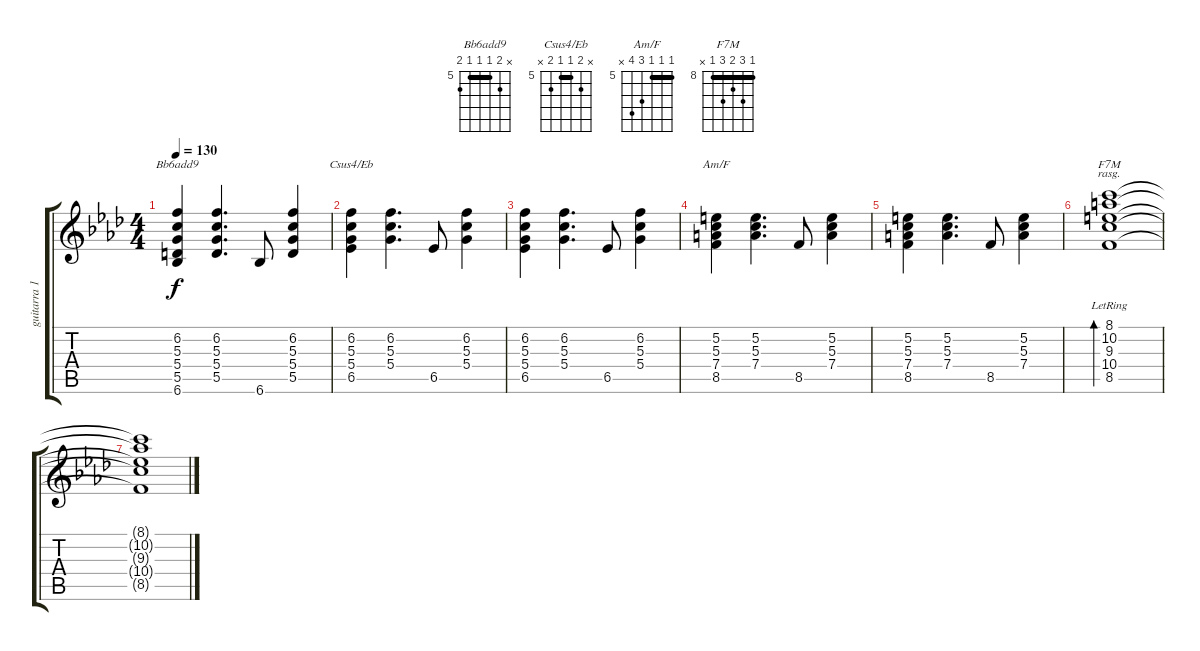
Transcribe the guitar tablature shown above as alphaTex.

\track ("guitarra 1" "guitarra 1") {instrument acousticguitarsteel}
\staff {score tabs}
\tuning (E4 B3 G3 D3 A2 E2) {hide}
\chord ("Bb6add9" x 6 5 5 5 6) {firstfret 5 barre 5}
\chord ("Csus4/Eb" x 6 5 5 6 x) {firstfret 5 barre 5}
\chord ("Am/F" 5 5 5 7 8 x) {firstfret 5 barre 5}
\chord ("F7M" 8 10 9 10 8 x) {firstfret 8 barre 8}
\ts (4 4)
\tempo 130
\clef g2
\ks fminor
(6.2 5.3 5.4 5.5 6.6).4{ch "Bb6add9" dy f} (6.2 5.3 5.4 5.5).4{d} 6.6.8 (6.2 5.3 5.4 5.5).4 |
(6.2 5.3 5.4 6.5).4{ch "Csus4/Eb"} (6.2 5.3 5.4).4{d} 6.5.8 (6.2 5.3 5.4).4 |
(6.2 5.3 5.4 6.5).4 (6.2 5.3 5.4).4{d} 6.5.8 (6.2 5.3 5.4).4 |
(5.2 5.3 7.4 8.5).4{ch "Am/F"} (5.2 5.3 7.4).4{d} 8.5.8 (5.2 5.3 7.4).4 |
(5.2 5.3 7.4 8.5).4 (5.2 5.3 7.4).4{d} 8.5.8 (5.2 5.3 7.4).4 |
(8.1 10.2 9.3 10.4 8.5{lr}).1{bd 480 ch "F7M" rasg ii} |
(8.1{t} 10.2{t} 9.3{t} 10.4{t} 8.5{t}).1
